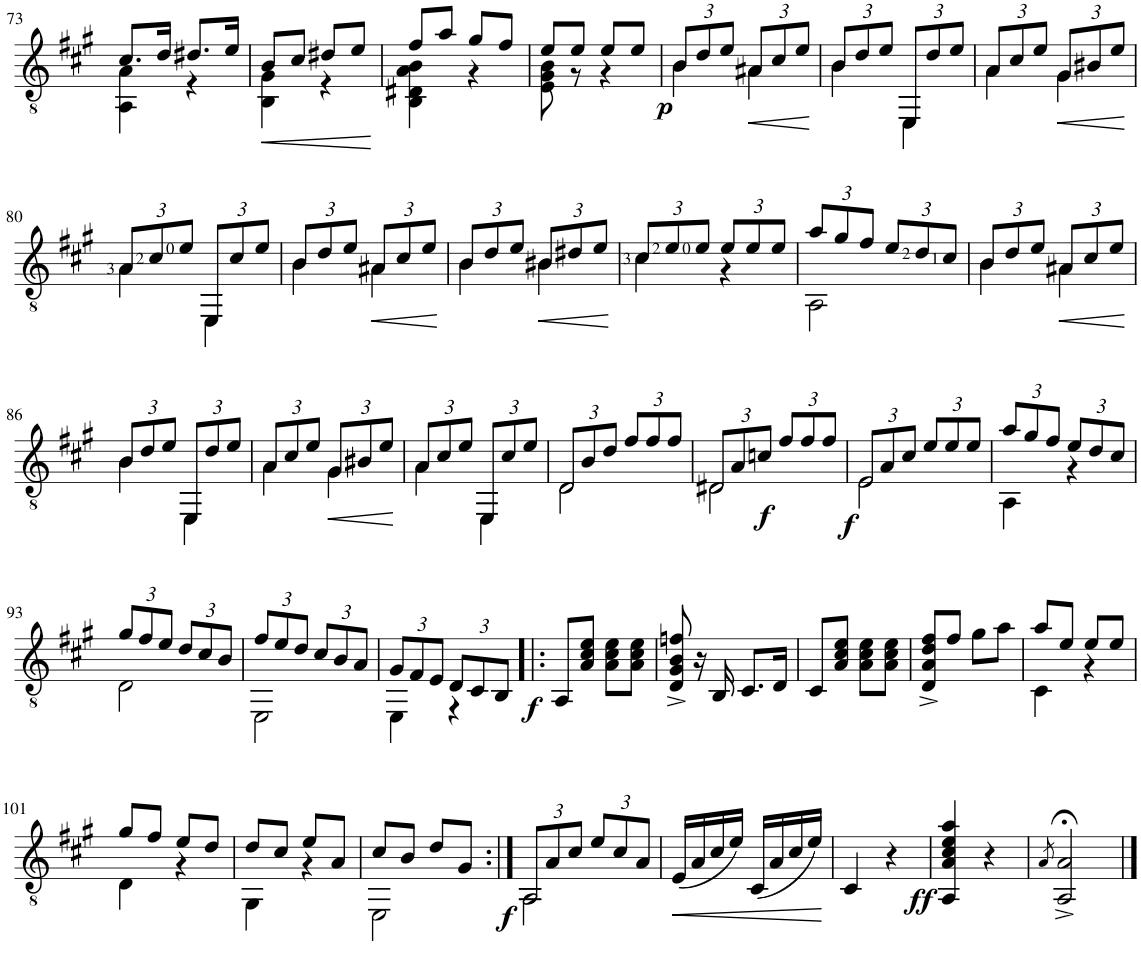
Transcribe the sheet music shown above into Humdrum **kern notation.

**kern	**dynam
*part1	*part1
*staff1	*staff1
*I"Guitar	*
*I'Guit.	*
!!LO:PB:g=z
*clefGv2	*
*k[f#c#g#]	*
*M2/4	*
=73	=73
*^	*
8.c#/L	4AA\ 4A\	.
16d/Jk	.	.
8.d#X/L	4r	.
16e/Jk	.	.
=74	=74	=74
!	!	!LO:HP:b
8B/L	4BB\ 4G#\	<
8c#/J	.	.
8d#X/L	4r	.
8e/J	.	.
*v	*v	*
.	[
=75	=75
*^	*
8f#/L	4BB\ 4D#X\ 4A\ 4B\	.
8a/J	.	.
8g#/L	4r	.
8f#/J	.	.
=76	=76	=76
8e/L	8E\ 8G#\ 8B\	.
8e/J	8r	.
8e/L	4r	.
8e/J	.	.
=77	=77	=77
*Xbrackettup	*	*
!	!	!LO:DY:b
12B/L	4B\	p
12d/	.	.
12e/J	.	.
!	!	!LO:HP:b
12A#X/L	4A#\	<
12c#/	.	.
12e/J	.	.
*v	*v	*
.	[
=78	=78
*^	*
12B/L	4B\	.
12d/	.	.
12e/J	.	.
12EE/L	4EE\	.
12d/	.	.
12e/J	.	.
=79	=79	=79
12A/L	4A\	.
12c#/	.	.
12e/J	.	.
!	!	!LO:HP:b
12G#/L	4G#\	<
12B#X/	.	.
12e/J	.	.
*v	*v	*
.	[
!!LO:LB:g=z
=80	=80
*^	*
12A/L	4A\	.
12c#/	.	.
12e/J	.	.
12EE/L	4EE\	.
12c#/	.	.
12e/J	.	.
=81	=81	=81
12B/L	4B\	.
12d/	.	.
12e/J	.	.
!	!	!LO:HP:b
12A#X/L	4A#\	<
12c#/	.	.
12e/J	.	.
*v	*v	*
.	[
=82	=82
*^	*
12B/L	4B\	.
12d/	.	.
12e/J	.	.
!	!	!LO:HP:b
12B#X/L	4B#\	<
12d#X/	.	.
12e/J	.	.
*v	*v	*
.	[
=83	=83
*^	*
12c#/L	4c#\	.
12e/	.	.
12e/J	.	.
12e/L	4r	.
12e/	.	.
12e/J	.	.
=84	=84	=84
12a/L	2AA\	.
12g#/	.	.
12f#/J	.	.
12e/L	.	.
12d/	.	.
12c#/J	.	.
=85	=85	=85
12B/L	4B\	.
12d/	.	.
12e/J	.	.
!	!	!LO:HP:b
12A#X/L	4A#\	<
12c#/	.	.
12e/J	.	.
*v	*v	*
.	[
!!LO:LB:g=z
=86	=86
*^	*
12B/L	4B\	.
12d/	.	.
12e/J	.	.
12EE/L	4EE\	.
12d/	.	.
12e/J	.	.
=87	=87	=87
12A/L	4A\	.
12c#/	.	.
12e/J	.	.
!	!	!LO:HP:b
12G#/L	4G#\	<
12B#X/	.	.
12e/J	.	.
*v	*v	*
.	[
=88	=88
*^	*
12A/L	4A\	.
12c#/	.	.
12e/J	.	.
12EE/L	4EE\	.
12c#/	.	.
12e/J	.	.
=89	=89	=89
!LO:N:head=open	!	!
12D/L	2D\	.
12B/	.	.
12d/J	.	.
12f#/L	.	.
12f#/	.	.
12f#/J	.	.
=90	=90	=90
!LO:N:head=open	!	!
12D#X/L	2D#\	.
12A/	.	.
!	!	!LO:DY:b
12cn/J	.	f
12f#/L	.	.
12f#/	.	.
!	!	!LO:DY:b
12f#/J	.	f
=91	=91	=91
!LO:N:head=open	!	!
12E/L	2E\	.
12A/	.	.
12c#/J	.	.
12e/L	.	.
12e/	.	.
12e/J	.	.
=92	=92	=92
12a/L	4AA\	.
12g#/	.	.
12f#/J	.	.
12e/L	4r	.
12d/	.	.
12c#/J	.	.
!!LO:LB:g=z	!!
=93	=93	=93
12g#/L	2D\	.
12f#/	.	.
12e/J	.	.
12d/L	.	.
12c#/	.	.
12B/J	.	.
=94	=94	=94
12f#/L	2EE\	.
12e/	.	.
12d/J	.	.
12c#/L	.	.
12B/	.	.
12A/J	.	.
=95	=95	=95
12G#/L	4EE\	.
12F#/	.	.
12E/J	.	.
12D/L	4r	.
12C#/	.	.
12BB/J	.	.
*v	*v	*
=96!|:	=96!|:
!	!LO:DY:b
8AA/L	f
8A/ 8c#/ 8e/J	.
8A\ 8c#\ 8e\L	.
8A\ 8c#\ 8e\J	.
=97	=97
8D/^ 8G#/^ 8B/^ 8fn/^	.
16r	.
16BB/	.
8.C#/L	.
16D/Jk	.
=98	=98
8C#/L	.
8A/ 8c#/ 8e/J	.
8A\ 8c#\ 8e\L	.
8A\ 8c#\ 8e\J	.
=99	=99
8D/^ 8A/^ 8d/^ 8f#/^L	.
8f#/J	.
8g#\L	.
8a\J	.
=100	=100
*^	*
8a/L	4C#\	.
8e/J	.	.
8e/L	4r	.
8e/J	.	.
!!LO:LB:g=z	!!
=101	=101	=101
8g#/L	4D\	.
8f#/J	.	.
8e/L	4r	.
8d/J	.	.
=102	=102	=102
8d/L	4GG#\	.
8c#/J	.	.
8e/L	4r	.
8A/J	.	.
=103	=103	=103
8c#/L	2EE\	.
8B/J	.	.
8d/L	.	.
!	!	!LO:DY:b
8G#/J	.	f
=104:|!	=104:|!	=104:|!
!LO:N:head=open	!	!
12AA/L	2AA\	.
12A/	.	.
12c#/J	.	.
12e/L	.	.
12c#/	.	.
12A/J	.	.
*v	*v	*
=105	=105
!	!LO:HP:b
(16E/LL	<
16A/	.
16c#/	.
16e/JJ)	.
(16C#/LL	.
16A/	.
16c#/	.
16e/JJ)	.
.	[
=106	=106
4C#/	.
!	!LO:DY:b
4r	ff
=107	=107
4AA/ 4A/ 4c#/ 4e/ 4a/	.
4r	.
=108	=108
8qA/	.
2AA/;<^ 2A/;<^	.
==	==
*-	*-
